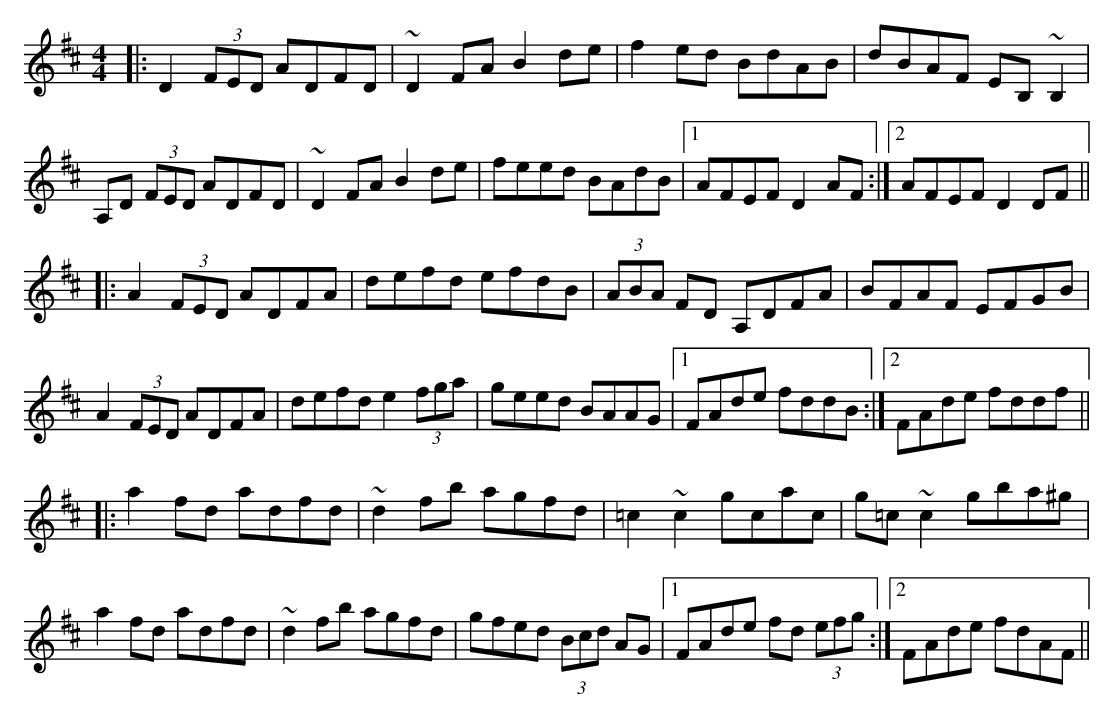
X:1
M:4/4
K:D
|:D2 (3FED ADFD|~D2FA B2de|f2ed BdAB|dBAF EB,~B,2|
A,D (3FED ADFD|~D2FA B2de|feed BAdB|1 AFEF D2AF:|2 AFEF D2DF||
|:A2 (3FED ADFA|defd efdB|(3ABA FD A,DFA|BFAF EFGB|
A2 (3FED ADFA|defd e2(3fga|geed BAAG|1 FAde fddB:|2 FAde fddf||
|:a2fd adfd|~d2fb agfd|=c2~c2gcac|g=c~c2gba^g|
a2fd adfd|~d2fb agfd|gfed (3Bcd AG|1 FAde fd (3efg:|2 FAde fdAF||
